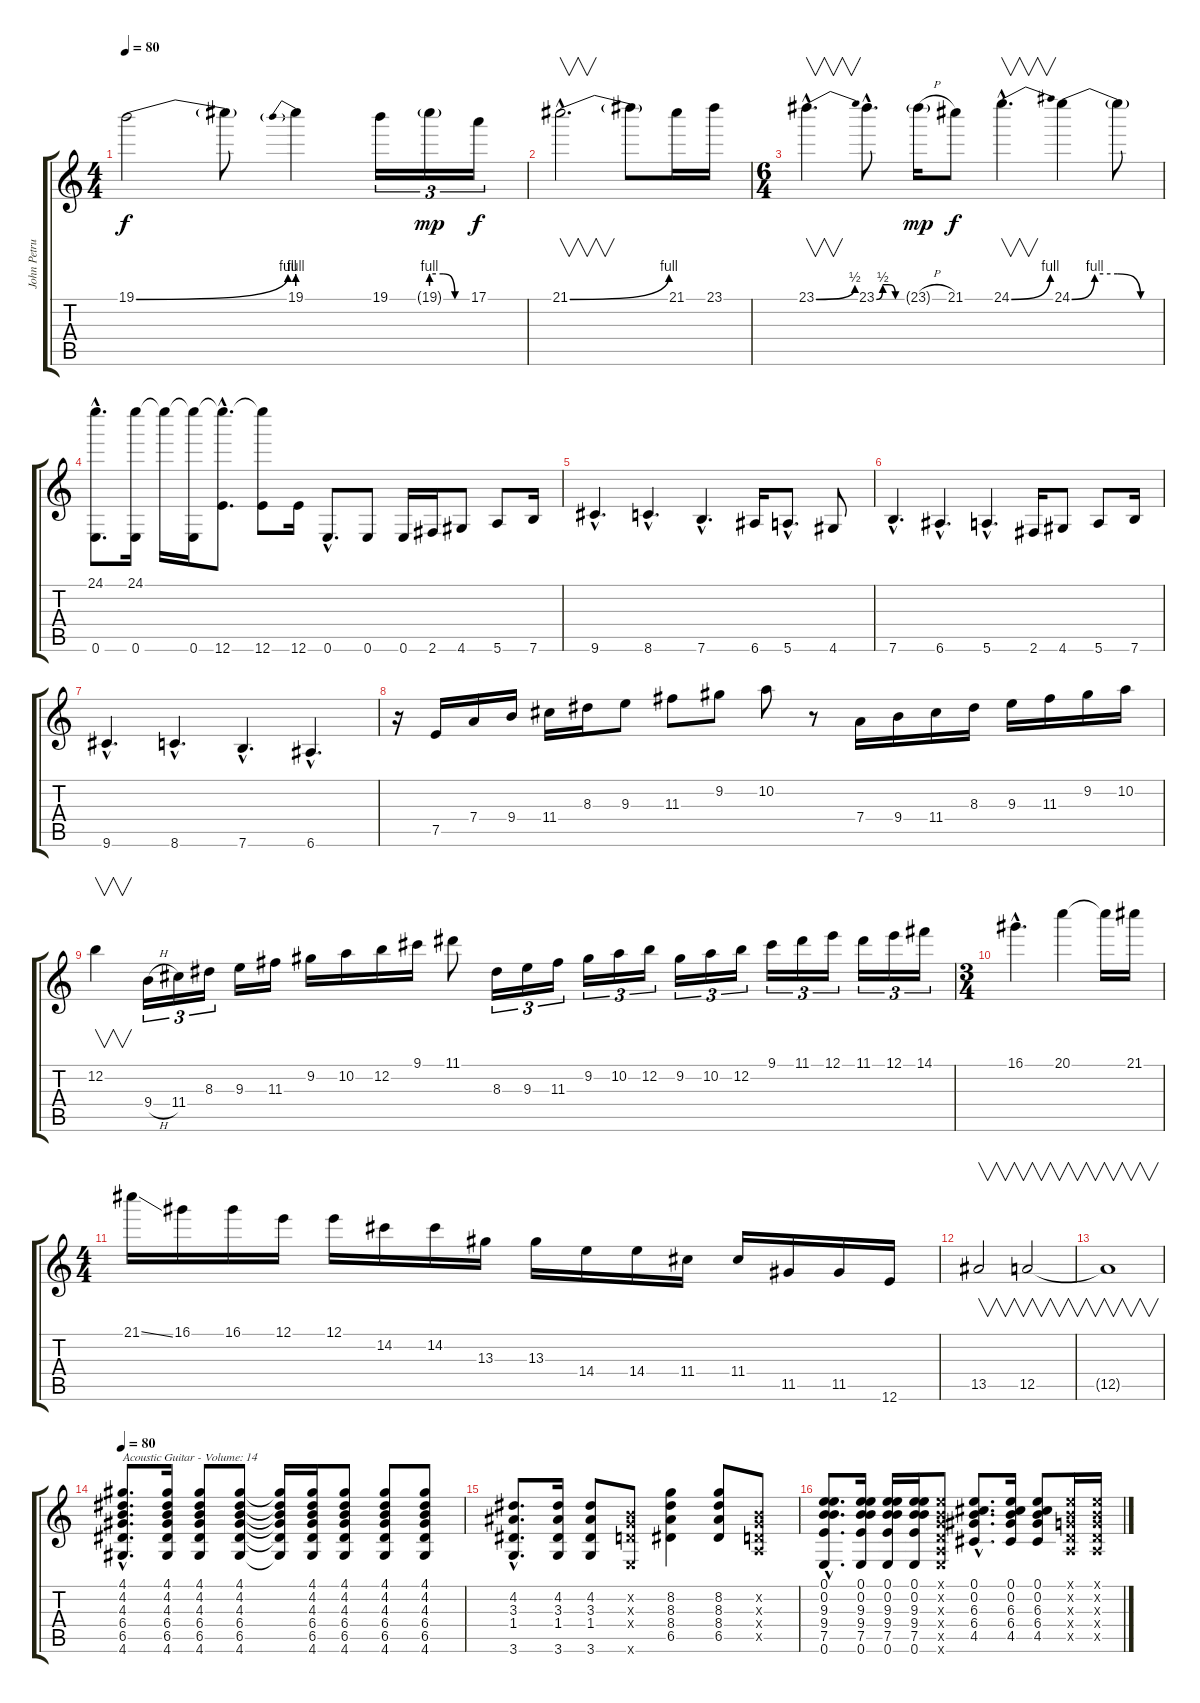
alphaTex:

\track ("John Petrucci - 6 Strings Guitar" "John Petru") {instrument acousticguitarsteel}
\staff {score tabs}
\tuning (E4 B3 G3 D3 A2 E2) {hide}
\ts (4 4)
\tempo 80
\clef g2
\ks c
19.1{be (bend 0 0 60 4)}.2{dy f} 19.1{t}.8 19.1{be (prebend 0 4 60 4)}.4 19.1.16{tu (3 2)} 19.1{be (custom 0 4 20 4 40 0 60 0) g}.16{tu (3 2) dy mp} 17.1.16{tu (3 2) dy f} |
21.1{be (bend 0 0 60 4) hac}.2{v d} 21.1{t}.8 21.1.16 23.1.16 |
\ts (6 4)
23.1{be (bend 0 0 60 2) hac}.4{v d} 23.1{be (custom 0 0 15 2 30 2 45 0 60 0) hac}.8{d} 23.1{h g}.16{dy mp} 21.1.8{dy f} 24.1{be (bend 0 0 60 4) hac}.4{v d} 24.1{be (custom 0 0 15 4 30 4 45 0 60 0)}.4 24.1{t}.8 |
(24.1{hac} 0.6{hac}).8{d} (24.1 0.6).16 24.1{t}.16 (24.1{t} 0.6).16 (24.1{hac t} 12.6{hac}).8{d} (24.1{t} 12.6).8 12.6.16 0.6{hac}.8{d} 0.6.8 0.6.16 2.6.16 4.6.8 5.6.8 7.6.16 |
9.6{hac}.4{d} 8.6{hac}.4{d} 7.6{hac}.4{d} 6.6.16 5.6{hac}.8{d} 4.6.8 |
7.6{hac}.4{d} 6.6{hac}.4{d} 5.6{hac}.4{d} 2.6.16 4.6.8 5.6.8 7.6.16 |
9.6{hac}.4{d} 8.6{hac}.4{d} 7.6{hac}.4{d} 6.6{hac}.4{d} |
r.16 7.5.16 7.4.16 9.4.16 11.4.16 8.3.16 9.3.8 11.3.8 9.2.8 10.2.8 r.8 7.4.16 9.4.16 11.4.16 8.3.16 9.3.16 11.3.16 9.2.16 10.2.16 |
12.2.4{v} 9.4{h}.16{tu (3 2)} 11.4.16{tu (3 2)} 8.3.16{tu (3 2)} 9.3.16 11.3.16 9.2.16 10.2.16 12.2.16 9.1.16 11.1.8 8.3.16{tu (3 2)} 9.3.16{tu (3 2)} 11.3.16{tu (3 2)} 9.2.16{tu (3 2)} 10.2.16{tu (3 2)} 12.2.16{tu (3 2)} 9.2.16{tu (3 2)} 10.2.16{tu (3 2)} 12.2.16{tu (3 2)} 9.1.16{tu (3 2)} 11.1.16{tu (3 2)} 12.1.16{tu (3 2)} 11.1.16{tu (3 2)} 12.1.16{tu (3 2)} 14.1.16{tu (3 2)} |
\ts (3 4)
16.1{hac}.4{d} 20.1.4 20.1{t}.16 21.1.16 |
\ts (4 4)
21.1{ss}.16 16.1.16 16.1.16 12.1.16 12.1.16 14.2.16 14.2.16 13.3.16 13.3.16 14.4.16 14.4.16 11.4.16 11.4.16 11.5.16 11.5.16 12.6.16 |
13.5.2{v} 12.5.2{v} |
12.5{t}.1{v} |
\tempo 80
(4.1{hac} 4.2{hac} 4.3{hac} 6.4{hac} 6.5{hac} 4.6{hac}).8{d txt "Acoustic Guitar - Volume: 14" volume 14 instrument acousticguitarsteel} (4.1 4.2 4.3 6.4 6.5 4.6).16 (4.1 4.2 4.3 6.4 6.5 4.6).8 (4.1 4.2 4.3 6.4 6.5 4.6).8 (4.1{t} 4.2{t} 4.3{t} 6.4{t} 6.5{t} 4.6{t}).16 (4.1 4.2 4.3 6.4 6.5 4.6).16 (4.1 4.2 4.3 6.4 6.5 4.6).8 (4.1 4.2 4.3 6.4 6.5 4.6).8 (4.1 4.2 4.3 6.4 6.5 4.6).8 |
(4.2{hac} 3.3{hac} 1.4{hac} 3.6{hac}).8{d} (4.2 3.3 1.4 3.6).16 (4.2 3.3 1.4 3.6).8 (0.2{x} 0.3{x} 0.4{x} 0.6{x}).8 (8.2 8.3 8.4 6.5).4 (8.2 8.3 8.4 6.5).8 (0.2{x} 0.3{x} 0.4{x} 0.5{x}).8 |
(0.1{hac} 0.2{hac} 9.3{hac} 9.4{hac} 7.5{hac} 0.6{hac}).8{d} (0.1 0.2 9.3 9.4 7.5 0.6).16 (0.1 0.2 9.3 9.4 7.5 0.6).16 (0.1 0.2 9.3 9.4 7.5 0.6).16 (0.1{x} 0.2{x} 0.3{x} 0.4{x} 0.5{x} 0.6{x}).8 (0.1{hac} 0.2{hac} 6.3{hac} 6.4{hac} 4.5{hac}).8{d} (0.1 0.2 6.3 6.4 4.5).16 (0.1 0.2 6.3 6.4 4.5).8 (0.1{x} 0.2{x} 0.3{x} 0.4{x} 0.5{x}).16 (0.1{x} 0.2{x} 0.3{x} 0.4{x} 0.5{x}).16
